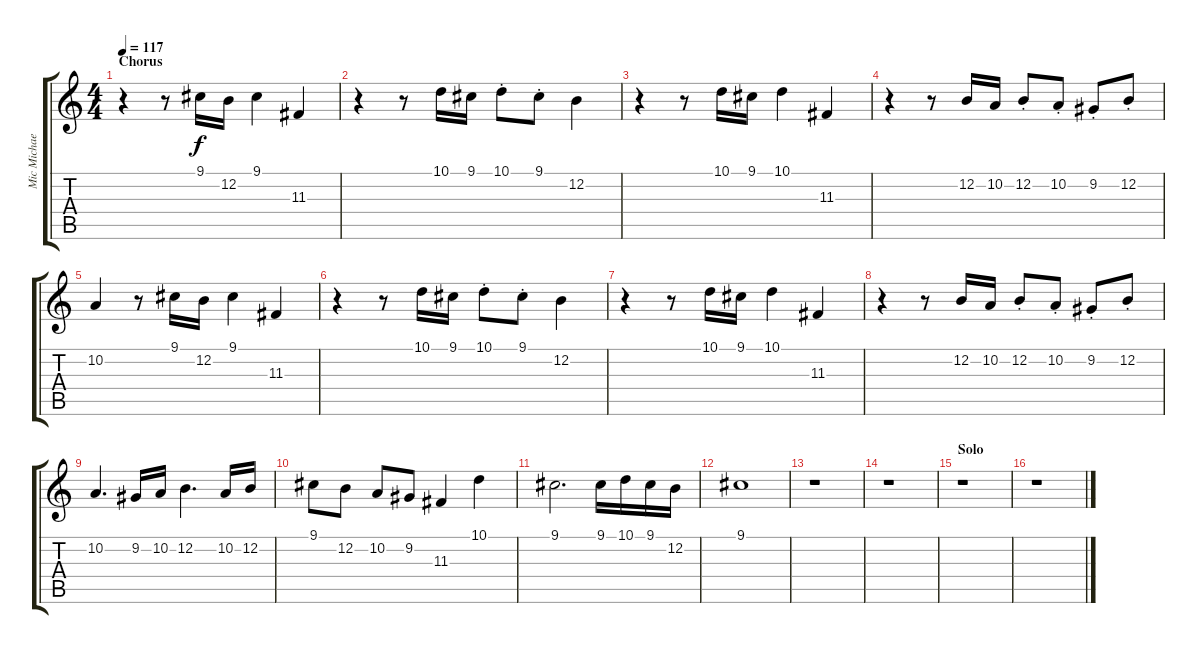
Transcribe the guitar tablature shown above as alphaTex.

\track ("Mic Michaeli (Bottom Keyboard/RH)" "Mic Michae") {instrument synthbrass1}
\staff {score tabs}
\tuning (E4 B3 G3 D3 A2 E2) {hide}
\ts (4 4)
\section ("" "Chorus")
\tempo 117
\clef g2
\ks c
r.4{dy f} r.8 9.1.16 12.2.16 9.1.4 11.3.4 |
r.4 r.8 10.1.16 9.1.16 10.1{st}.8 9.1{st}.8 12.2.4 |
r.4 r.8 10.1.16 9.1.16 10.1.4 11.3.4 |
r.4 r.8 12.2.16 10.2.16 12.2{st}.8 10.2{st}.8 9.2{st}.8 12.2{st}.8 |
10.2.4 r.8 9.1.16 12.2.16 9.1.4 11.3.4 |
r.4 r.8 10.1.16 9.1.16 10.1{st}.8 9.1{st}.8 12.2.4 |
r.4 r.8 10.1.16 9.1.16 10.1.4 11.3.4 |
r.4 r.8 12.2.16 10.2.16 12.2{st}.8 10.2{st}.8 9.2{st}.8 12.2{st}.8 |
10.2.4{d} 9.2.16 10.2.16 12.2.4{d} 10.2.16 12.2.16 |
9.1.8 12.2.8 10.2.8 9.2.8 11.3.4 10.1.4 |
9.1.2{d} 9.1.16 10.1.16 9.1.16 12.2.16 |
9.1.1 |
r.1 |
r.1 |
\section ("" "Solo")
r.1 |
r.1
